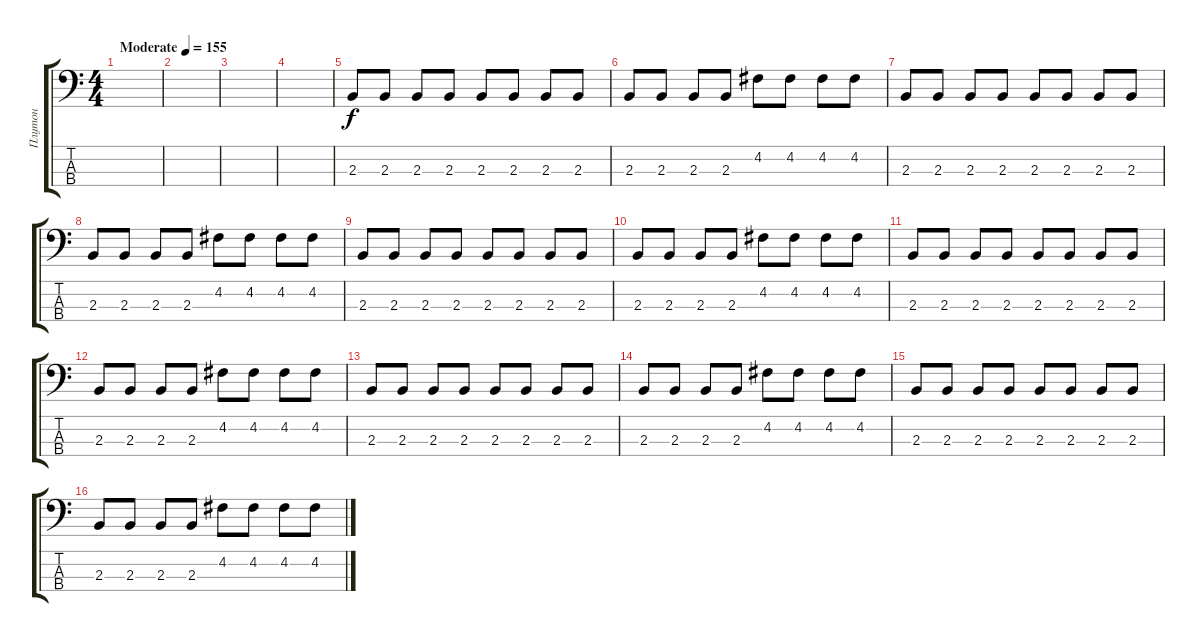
\track ("Плутон" "Плутон") {instrument electricbassfinger}
\staff {score tabs}
\tuning (G2 D2 A1 E1) {hide}
\ts (4 4)
\tempo (155 "Moderate")
\clef f4
\ks c
|
|
|
|
2.3.8 2.3.8 2.3.8 2.3.8 2.3.8 2.3.8 2.3.8 2.3.8 |
2.3.8 2.3.8 2.3.8 2.3.8 4.2.8 4.2.8 4.2.8 4.2.8 |
2.3.8 2.3.8 2.3.8 2.3.8 2.3.8 2.3.8 2.3.8 2.3.8 |
2.3.8 2.3.8 2.3.8 2.3.8 4.2.8 4.2.8 4.2.8 4.2.8 |
2.3.8 2.3.8 2.3.8 2.3.8 2.3.8 2.3.8 2.3.8 2.3.8 |
2.3.8 2.3.8 2.3.8 2.3.8 4.2.8 4.2.8 4.2.8 4.2.8 |
2.3.8 2.3.8 2.3.8 2.3.8 2.3.8 2.3.8 2.3.8 2.3.8 |
2.3.8 2.3.8 2.3.8 2.3.8 4.2.8 4.2.8 4.2.8 4.2.8 |
2.3.8 2.3.8 2.3.8 2.3.8 2.3.8 2.3.8 2.3.8 2.3.8 |
2.3.8 2.3.8 2.3.8 2.3.8 4.2.8 4.2.8 4.2.8 4.2.8 |
2.3.8 2.3.8 2.3.8 2.3.8 2.3.8 2.3.8 2.3.8 2.3.8 |
2.3.8 2.3.8 2.3.8 2.3.8 4.2.8 4.2.8 4.2.8 4.2.8
